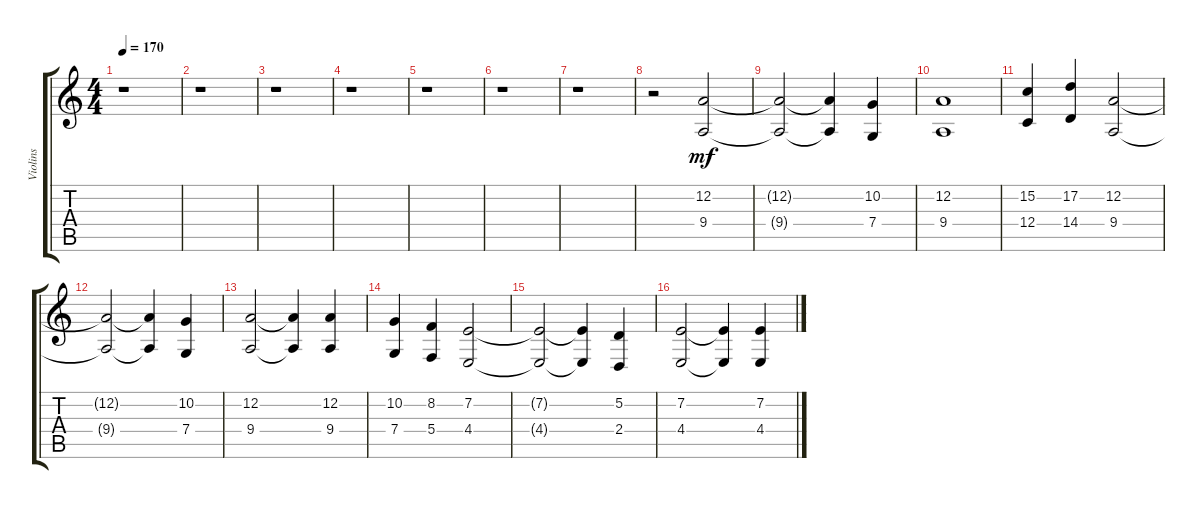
\track ("Violins" "Violins") {instrument synthstrings1}
\staff {score tabs}
\tuning (D4 A3 F3 C3 G2 C2) {hide}
\ts (4 4)
\tempo 170
\clef g2
\ks c
r.1{dy mf} |
r.1 |
r.1 |
r.1 |
r.1 |
r.1 |
r.1 |
r.2 (12.2 9.4).2 |
(12.2{t} 9.4{t}).2 (12.2{t} 9.4{t}).4 (10.2 7.4).4 |
(12.2 9.4).1 |
(15.2 12.4).4 (17.2 14.4).4 (12.2 9.4).2 |
(12.2{t} 9.4{t}).2 (12.2{t} 9.4{t}).4 (10.2 7.4).4 |
(12.2 9.4).2 (12.2{t} 9.4{t}).4 (12.2 9.4).4 |
(10.2 7.4).4 (8.2 5.4).4 (7.2 4.4).2 |
(7.2{t} 4.4{t}).2 (7.2{t} 4.4{t}).4 (5.2 2.4).4 |
(7.2 4.4).2 (7.2{t} 4.4{t}).4 (7.2 4.4).4
